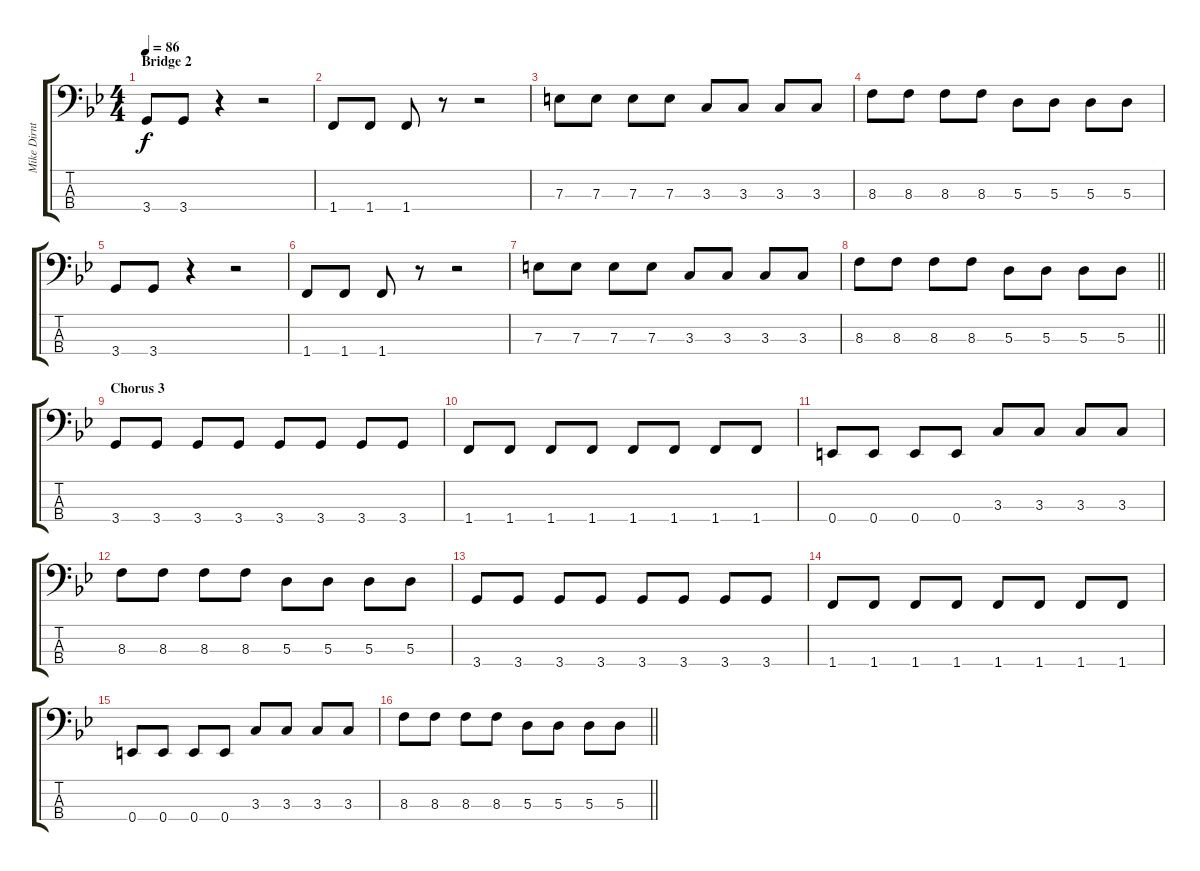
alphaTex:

\track ("Mike Dirnt - Bass" "Mike Dirnt") {instrument electricbassfinger}
\staff {score tabs}
\tuning (G2 D2 A1 E1) {hide}
\ts (4 4)
\section ("" "Bridge 2")
\tempo 86
\clef f4
\ks gminor
3.4.8{dy f} 3.4.8 r.4 r.2 |
1.4.8 1.4.8 1.4.8 r.8 r.2 |
7.3.8 7.3.8 7.3.8 7.3.8 3.3.8 3.3.8 3.3.8 3.3.8 |
8.3.8 8.3.8 8.3.8 8.3.8 5.3.8 5.3.8 5.3.8 5.3.8 |
3.4.8 3.4.8 r.4 r.2 |
1.4.8 1.4.8 1.4.8 r.8 r.2 |
7.3.8 7.3.8 7.3.8 7.3.8 3.3.8 3.3.8 3.3.8 3.3.8 |
\barLineRight lightlight
8.3.8 8.3.8 8.3.8 8.3.8 5.3.8 5.3.8 5.3.8 5.3.8 |
\section ("" "Chorus 3")
3.4.8 3.4.8 3.4.8 3.4.8 3.4.8 3.4.8 3.4.8 3.4.8 |
1.4.8 1.4.8 1.4.8 1.4.8 1.4.8 1.4.8 1.4.8 1.4.8 |
0.4.8 0.4.8 0.4.8 0.4.8 3.3.8 3.3.8 3.3.8 3.3.8 |
8.3.8 8.3.8 8.3.8 8.3.8 5.3.8 5.3.8 5.3.8 5.3.8 |
3.4.8 3.4.8 3.4.8 3.4.8 3.4.8 3.4.8 3.4.8 3.4.8 |
1.4.8 1.4.8 1.4.8 1.4.8 1.4.8 1.4.8 1.4.8 1.4.8 |
0.4.8 0.4.8 0.4.8 0.4.8 3.3.8 3.3.8 3.3.8 3.3.8 |
\barLineRight lightlight
8.3.8 8.3.8 8.3.8 8.3.8 5.3.8 5.3.8 5.3.8 5.3.8
